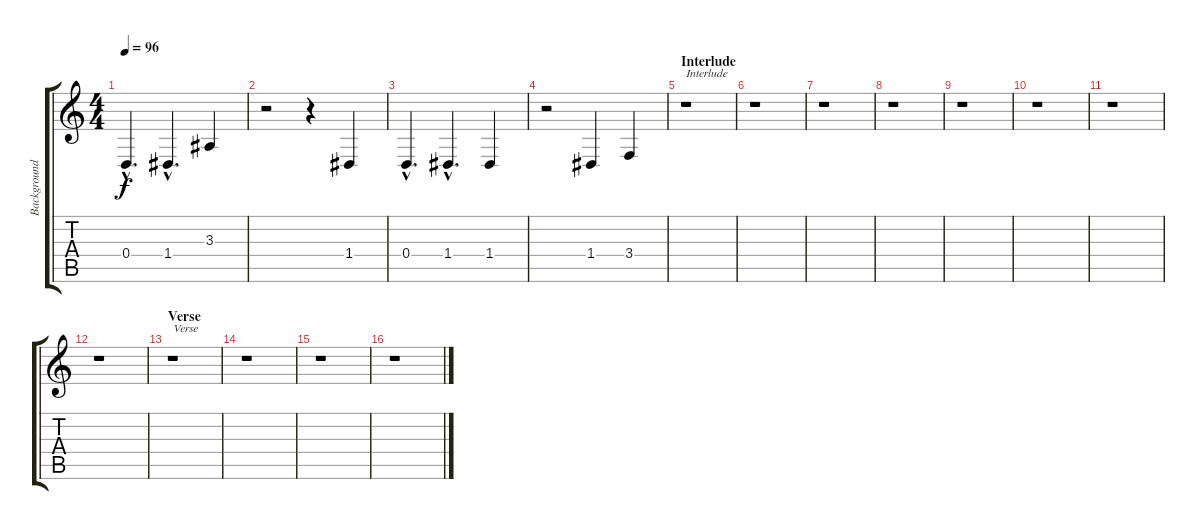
\track ("Background Vocal" "Background") {instrument lead1square}
\staff {score tabs}
\tuning (E4 B3 G3 D3 A2 E2) {hide}
\ts (4 4)
\tempo 96
\clef g2
\ks c
0.4{hac}.4{d dy f} 1.4{hac}.4{d} 3.3.4 |
r.2 r.4 1.4.4 |
0.4{hac}.4{d} 1.4{hac}.4{d} 1.4.4 |
r.2 1.4.4 3.4.4 |
\section ("" "Interlude")
r.1{txt "Interlude"} |
r.1 |
r.1 |
r.1 |
r.1 |
r.1 |
r.1 |
r.1 |
\section ("" "Verse")
r.1{txt "Verse"} |
r.1 |
r.1 |
r.1
